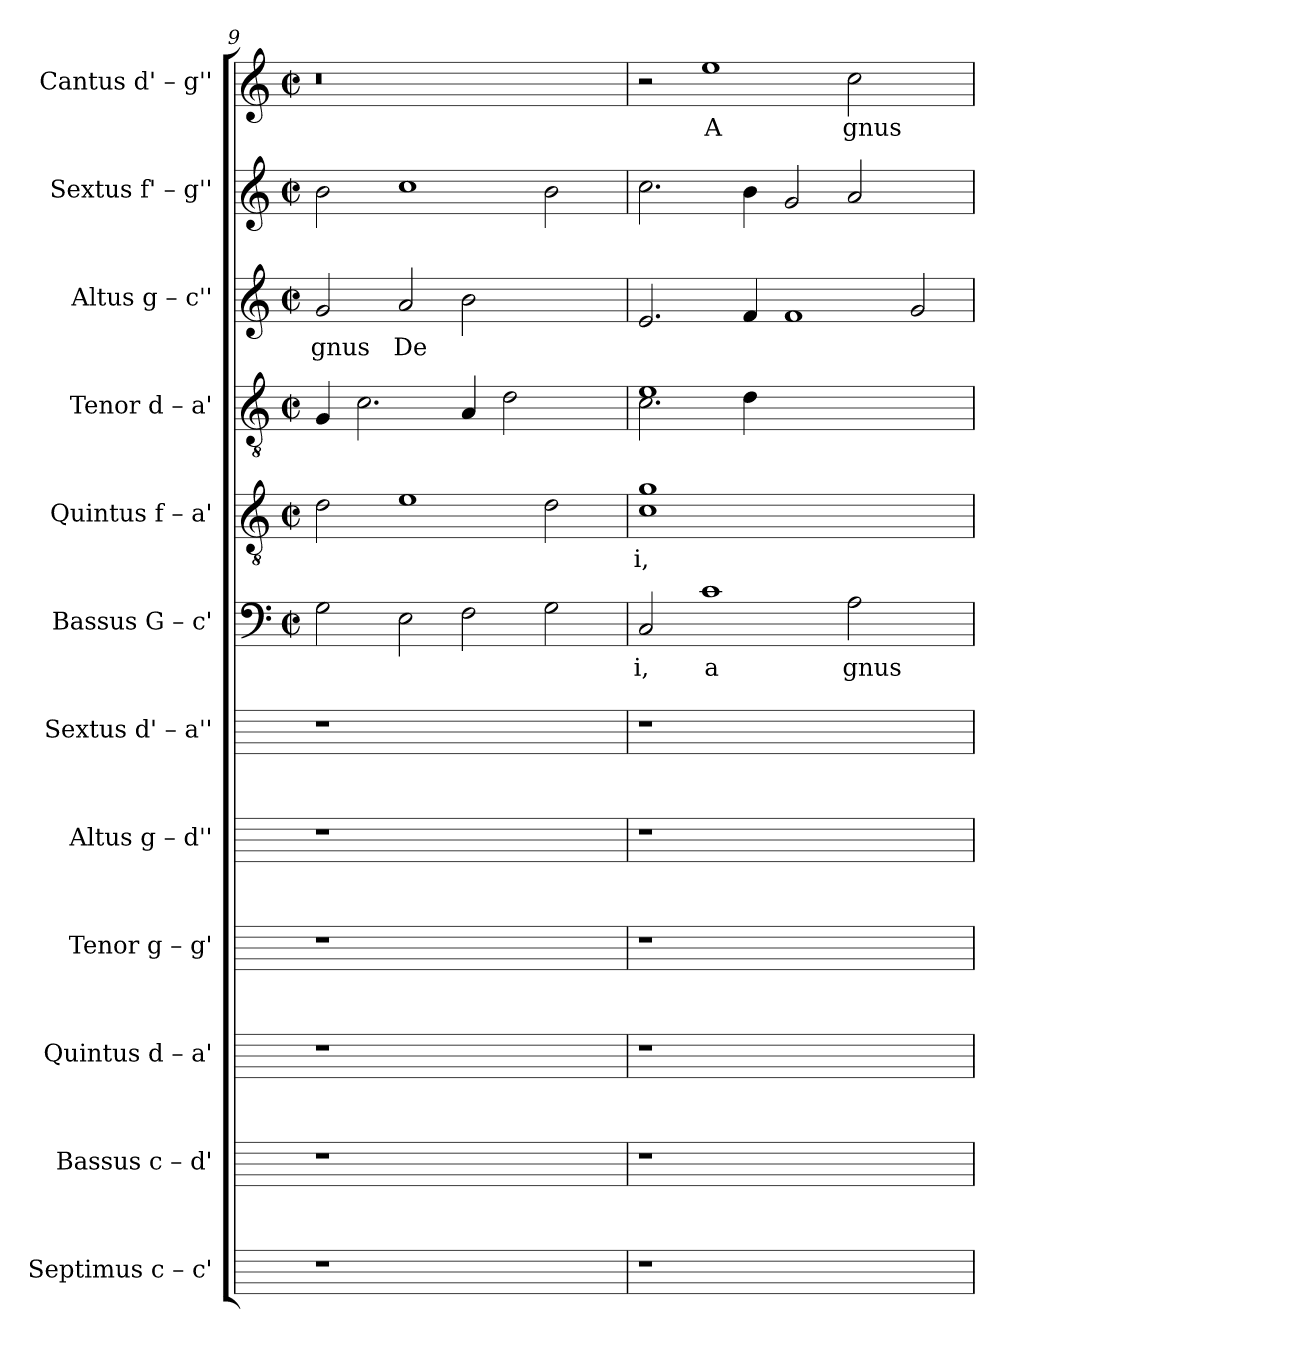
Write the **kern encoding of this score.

**kern	**kern	**kern	**kern	**kern	**kern	**kern	**text	**kern	**text	**kern	**kern	**text	**kern	**kern	**text
*part12	*part11	*part10	*part9	*part8	*part7	*part6	*part6	*part5	*part5	*part4	*part3	*part3	*part2	*part1	*part1
*staff12	*staff11	*staff10	*staff9	*staff8	*staff7	*staff6	*staff6	*staff5	*staff5	*staff4	*staff3	*staff3	*staff2	*staff1	*staff1
*I"Septimus  c – c'	*I"Bassus  c – d'	*I"Quintus  d – a'	*I"Tenor  g – g'	*I"Altus  g – d''	*I"Sextus  d' – a''	*I"Bassus  G – c'	*	*I"Quintus  f – a'	*	*I"Tenor  d – a'	*I"Altus  g – c''	*	*I"Sextus  f' – g''	*I"Cantus  d' – g''	*
*	*	*	*	*	*	*clefF4	*	*clefGv2	*	*clefGv2	*clefG2	*	*clefG2	*clefG2	*
*	*	*	*	*	*	*M2/2	*	*M2/2	*	*M2/2	*M2/2	*	*M2/2	*M2/2	*
*	*	*	*	*	*	*met(c|)	*	*met(c|)	*	*met(c|)	*met(c|)	*	*met(c|)	*met(c|)	*
=9	=9	=9	=9	=9	=9	=9	=9	=9	=9	=9	=9	=9	=9	=9	=9
!	!	!	!	!	!	!	!	!	!	!	!	!LO:LY:b:cj	!	!	!
1r	1r	1r	1r	1r	1r	2G\	.	2d\	.	4G/	2g/	gnus	2b\	0r	.
.	.	.	.	.	.	.	.	.	.	2.c\	.	.	.	.	.
!	!	!	!	!	!	!	!	!	!	!	!	!LO:LY:b	!	!	!
.	.	.	.	.	.	2E\	.	1e	.	.	2a/	De	1cc	.	.
1ryy	1ryy	1ryy	1ryy	1ryy	1ryy	2F\	.	.	.	4A/	2b\	.	.	.	.
.	.	.	.	.	.	.	.	.	.	2d\	.	.	.	.	.
.	.	.	.	.	.	2G\	.	2d\	.	.	2ryy	.	2b\	.	.
.	.	.	.	.	.	.	.	.	.	4ryy	.	.	.	.	.
=10	=10	=10	=10	=10	=10	=10	=10	=10	=10	=10	=10	=10	=10	=10	=10
!	!	!	!	!	!	!	!LO:LY:b:cj	!	!LO:LY:b:cj	!	!	!	!	!	!
*	*	*	*	*	*	*	*	*	*	*^	*	*	*	*	*
1r	1r	1r	1r	1r	1r	2C/	i,	1g 1c	i,	1e	2.c\	2.e/	.	2.cc\	2r	.
!	!	!	!	!	!	!	!LO:LY:b:cj	!	!	!	!	!	!	!	!	!LO:LY:b:cj
.	.	.	.	.	.	1c	a	.	.	.	.	.	.	.	1ee	A
.	.	.	.	.	.	.	.	.	.	.	4d\	4f/	.	4b\	.	.
1.ryy	1.ryy	1.ryy	1.ryy	1.ryy	1.ryy	.	.	1.ryy	.	1.ryy	1.ryy	1f	.	2g/	.	.
!	!	!	!	!	!	!	!LO:LY:b:cj	!	!	!	!	!	!	!	!	!LO:LY:b:cj
.	.	.	.	.	.	2A\	gnus	.	.	.	.	.	.	2a/	2cc\	gnus
.	.	.	.	.	.	2ryy	.	.	.	.	.	2g/	.	2ryy	2ryy	.
*	*	*	*	*	*	*	*	*	*	*v	*v	*	*	*	*	*
=	=	=	=	=	=	=	=	=	=	=	=	=	=	=	=
*-	*-	*-	*-	*-	*-	*-	*-	*-	*-	*-	*-	*-	*-	*-	*-
